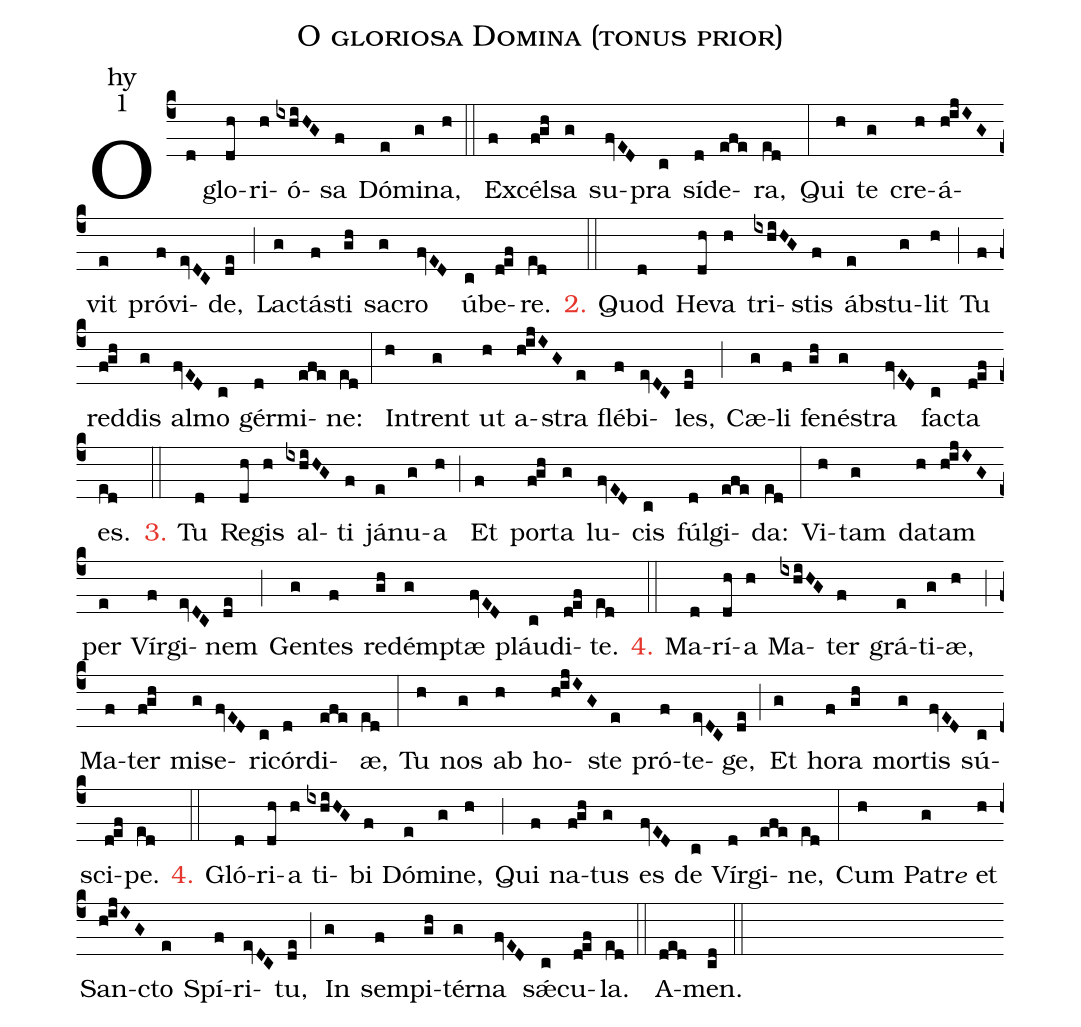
name: O gloriosa Domina (tonus prior);
office-part: hy;
mode:1;
%%
(c4)O(d) glo(dh)ri(h)ó(ixhiHG)sa(f) Dó(e)mi(g)na,(h) (::)
Ex(f)cél(f!gh)sa(g) su(fvED)pra(c) sí(d)de(efe)ra,(ed) (:)
Qui(h) te(g) cre(h)á(h!ijIG)vit(e) pró(f)vi(evDC)de,(de) (;)
La(g)ctá(f)sti(gh) sa(g)cro(fvED) ú(c)be(d!ef)re.(ed) (::)

<c>2.</c> Quod(d) He(dh)va(h) tri(ixhiHG)stis(f) áb(e)stu(g)lit(h) (;)
Tu(f) red(f!gh)dis(g) al(fvED)mo(c) gér(d)mi(efe)ne:(ed) (:)
In(h)trent(g) ut(h) a(h!ijIG)stra(e) flé(f)bi(evDC)les,(de) (;)
Cæ(g)li(f) fe(gh)né(g)stra(fvED) fa(c)cta(d!ef) es.(ed) (::)

<c>3.</c> Tu(d) Re(dh)gis(h) al(ixhiHG)ti(f) já(e)nu(g)a(h) (;)
Et(f) por(f!gh)ta(g) lu(fvED)cis(c) fúl(d)gi(efe)da:(ed) (:)
Vi(h)tam(g) da(h)tam(h!ijIG) per(e) Vír(f)gi(evDC)nem(de) (;)
Gen(g)tes(f) re(gh)dém(g)ptæ(fvED) pláu(c)di(d!ef)te.(ed) (::)

<c>4.</c> Ma(d)rí(dh)a(h) Ma(ixhiHG)ter(f) grá(e)ti(g)æ,(h) (;)
Ma(f)ter(f!gh) mi(g)se(fvED)ri(c)cór(d)di(efe)æ,(ed) (:)
Tu(h) nos(g) ab(h) ho(h!ijIG)ste(e) pró(f)te(evDC)ge,(de) (;)
Et(g) ho(f)ra(gh) mor(g)tis(fvED) sú(c)sci(d!ef)pe.(ed) (::)

<c>4.</c> Gló(d)ri(dh)a(h) ti(ixhiHG)bi(f) Dó(e)mi(g)ne,(h) (;)
Qui(f) na(f!gh)tus(g) es(fvED) de(c) Vír(d)gi(efe)ne,(ed) (:)
Cum(h) Pa(g)tr<e>e</e> et(h) San(h!ijIG)cto(e) Spí(f)ri(evDC)tu,(de) (;)
In(g) sem(f)pi(gh)tér(g)na(fvED) sǽ(c)cu(d!ef)la.(ed) (::)

A(ded)men.(cd) (::)
